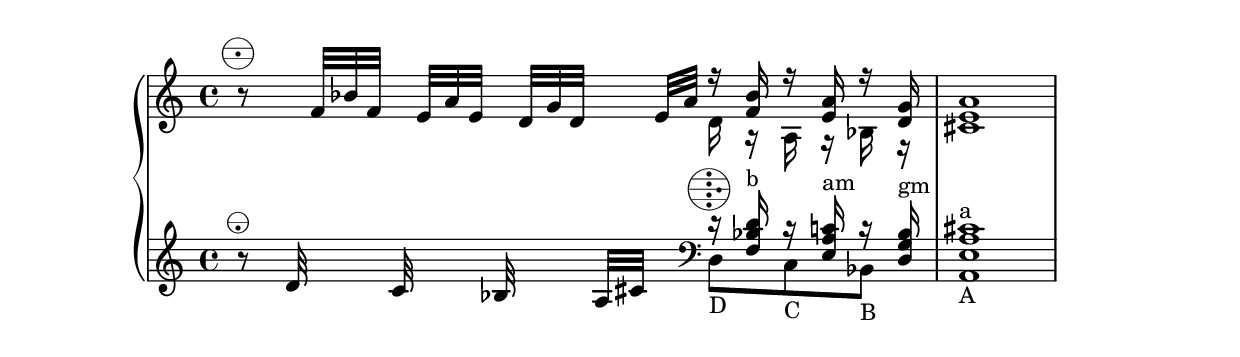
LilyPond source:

\version "2.17.23"

\header {
  lsrtags = "keyboards, specific-notation, symbols-and-glyphs"

  texidoc = "Accordion register symbols are available as
@code{\\markup} as well as as standalone music events (as register
changes tend to occur between actual music events.  Bass registers are
not overly standardized.  The available commands can be found in
@ruser{Accordion Registers}."

  doctitle = "Accordion register symbols"
}

\layout { ragged-right = ##t }

#(use-modules (scm accreg))

\new PianoStaff
<<
  \new Staff \relative
  { \clef treble \discant "10" r8 s32 f'[ bes f] s e[ a e] s d[ g d] s16 e32[ a]
    << { r16 <f bes> r <e a> r <d g> } \\ { d r a r bes r } >> | <cis e a>1 }    
  \new Staff \relative
  { \clef treble \freeBass "1" r8 d'32 s16. c32 s16. bes32 s16. a32[ cis] s16
    \clef bass \stdBass "Master"
    << { r16 <f, bes d>^"b" r <e a c>^"am" r <d g bes>^"gm" |
	 <e a cis>1^"a" } \\
       { d8_"D" c_"C" bes_"B" | a1_"A" }
     >>
  }
>>
